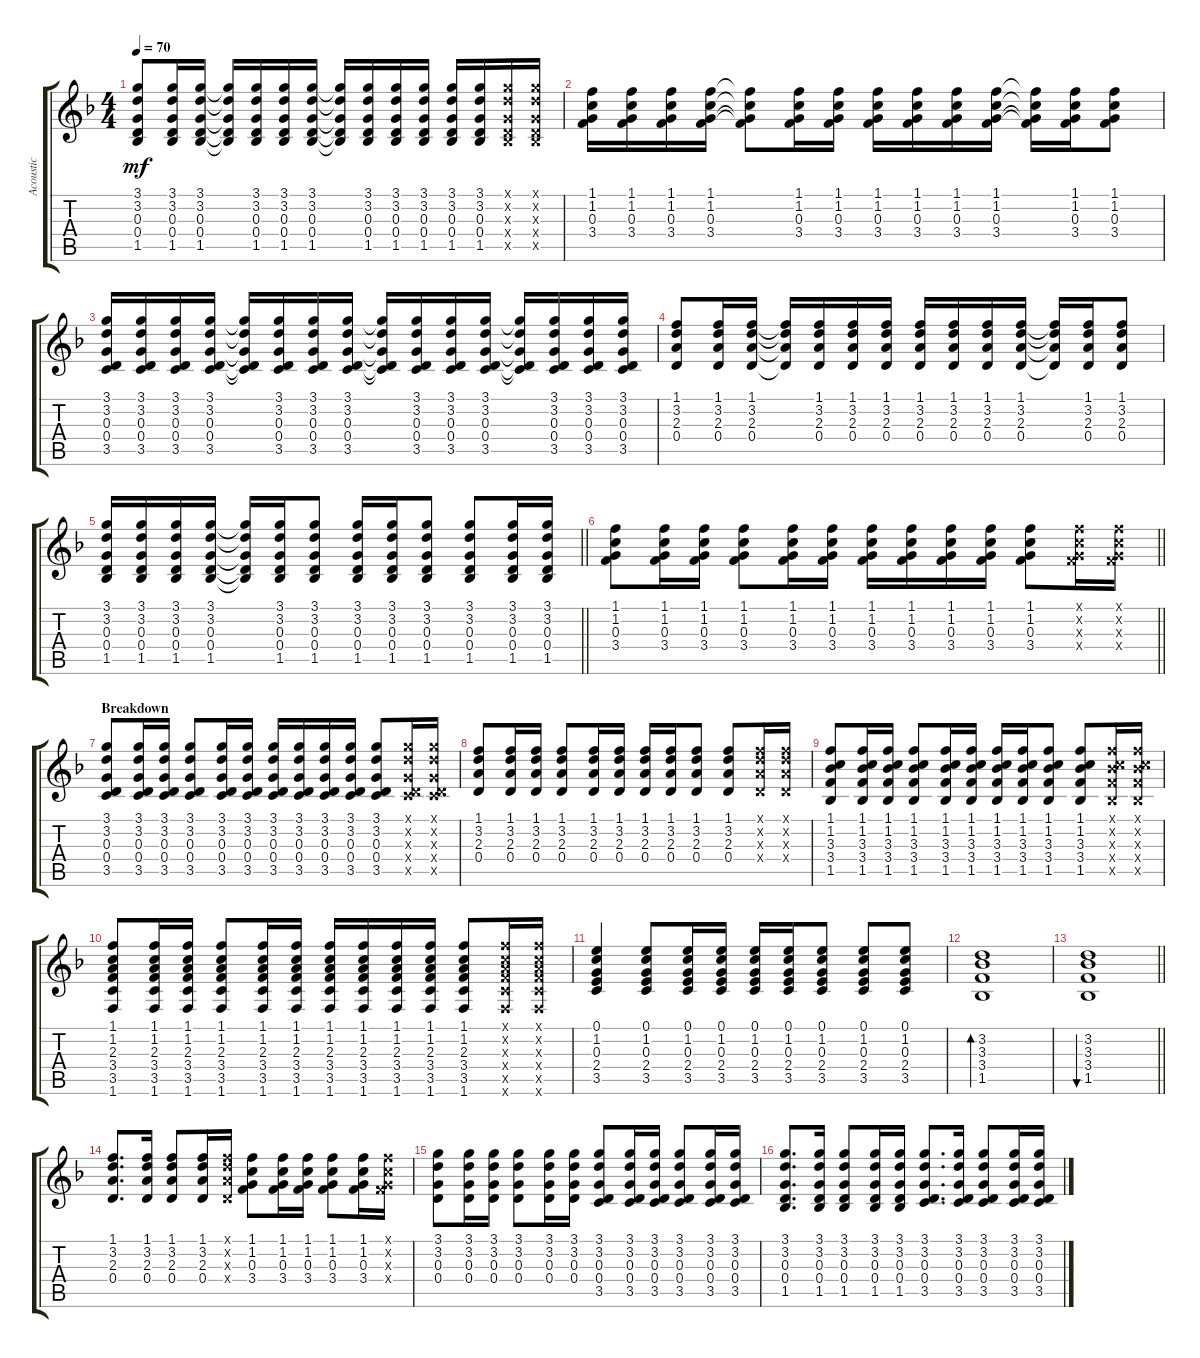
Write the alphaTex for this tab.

\track ("Acoustic" "Acoustic") {instrument acousticguitarsteel}
\staff {score tabs}
\tuning (E4 B3 G3 D3 A2 E2) {hide}
\ts (4 4)
\tempo 70
\clef g2
\ks f
(3.1 3.2 0.3 0.4 1.5).8{dy mf} (3.1 3.2 0.3 0.4 1.5).16 (3.1 3.2 0.3 0.4 1.5).16 (3.1{t} 3.2{t} 0.3{t} 0.4{t} 1.5{t}).16 (3.1 3.2 0.3 0.4 1.5).16 (3.1 3.2 0.3 0.4 1.5).16 (3.1 3.2 0.3 0.4 1.5).16 (3.1{t} 3.2{t} 0.3{t} 0.4{t} 1.5{t}).16 (3.1 3.2 0.3 0.4 1.5).16 (3.1 3.2 0.3 0.4 1.5).16 (3.1 3.2 0.3 0.4 1.5).16 (3.1 3.2 0.3 0.4 1.5).16 (3.1 3.2 0.3 0.4 1.5).16 (3.1{x} 3.2{x} 0.3{x} 0.4{x} 1.5{x}).16 (3.1{x} 3.2{x} 0.3{x} 0.4{x} 1.5{x}).16 |
(1.1 1.2 0.3 3.4).16 (1.1 1.2 0.3 3.4).16 (1.1 1.2 0.3 3.4).16 (1.1 1.2 0.3 3.4).16 (1.1{t} 1.2{t} 0.3{t} 3.4{t}).8 (1.1 1.2 0.3 3.4).16 (1.1 1.2 0.3 3.4).16 (1.1 1.2 0.3 3.4).16 (1.1 1.2 0.3 3.4).16 (1.1 1.2 0.3 3.4).16 (1.1 1.2 0.3 3.4).16 (1.1{t} 1.2{t} 0.3{t} 3.4{t}).16 (1.1 1.2 0.3 3.4).16 (1.1 1.2 0.3 3.4).8 |
(3.1 3.2 0.3 0.4 3.5).16 (3.1 3.2 0.3 0.4 3.5).16 (3.1 3.2 0.3 0.4 3.5).16 (3.1 3.2 0.3 0.4 3.5).16 (3.1{t} 3.2{t} 0.3{t} 0.4{t} 3.5{t}).16 (3.1 3.2 0.3 0.4 3.5).16 (3.1 3.2 0.3 0.4 3.5).16 (3.1 3.2 0.3 0.4 3.5).16 (3.1{t} 3.2{t} 0.3{t} 0.4{t} 3.5{t}).16 (3.1 3.2 0.3 0.4 3.5).16 (3.1 3.2 0.3 0.4 3.5).16 (3.1 3.2 0.3 0.4 3.5).16 (3.1{t} 3.2{t} 0.3{t} 0.4{t} 3.5{t}).16 (3.1 3.2 0.3 0.4 3.5).16 (3.1 3.2 0.3 0.4 3.5).16 (3.1 3.2 0.3 0.4 3.5).16 |
(1.1 3.2 2.3 0.4).8 (1.1 3.2 2.3 0.4).16 (1.1 3.2 2.3 0.4).16 (1.1{t} 3.2{t} 2.3{t} 0.4{t}).16 (1.1 3.2 2.3 0.4).16 (1.1 3.2 2.3 0.4).16 (1.1 3.2 2.3 0.4).16 (1.1 3.2 2.3 0.4).16 (1.1 3.2 2.3 0.4).16 (1.1 3.2 2.3 0.4).16 (1.1 3.2 2.3 0.4).16 (1.1{t} 3.2{t} 2.3{t} 0.4{t}).16 (1.1 3.2 2.3 0.4).16 (1.1 3.2 2.3 0.4).8 |
\barLineRight lightlight
(3.1 3.2 0.3 0.4 1.5).16 (3.1 3.2 0.3 0.4 1.5).16 (3.1 3.2 0.3 0.4 1.5).16 (3.1 3.2 0.3 0.4 1.5).16 (3.1{t} 3.2{t} 0.3{t} 0.4{t} 1.5{t}).16 (3.1 3.2 0.3 0.4 1.5).16 (3.1 3.2 0.3 0.4 1.5).8 (3.1 3.2 0.3 0.4 1.5).16 (3.1 3.2 0.3 0.4 1.5).16 (3.1 3.2 0.3 0.4 1.5).8 (3.1 3.2 0.3 0.4 1.5).8 (3.1 3.2 0.3 0.4 1.5).16 (3.1 3.2 0.3 0.4 1.5).16 |
\barLineRight lightlight
(1.1 1.2 0.3 3.4).8 (1.1 1.2 0.3 3.4).16 (1.1 1.2 0.3 3.4).16 (1.1 1.2 0.3 3.4).8 (1.1 1.2 0.3 3.4).16 (1.1 1.2 0.3 3.4).16 (1.1 1.2 0.3 3.4).16 (1.1 1.2 0.3 3.4).16 (1.1 1.2 0.3 3.4).16 (1.1 1.2 0.3 3.4).16 (1.1 1.2 0.3 3.4).8 (1.1{x} 1.2{x} 0.3{x} 3.4{x}).16 (1.1{x} 1.2{x} 0.3{x} 3.4{x}).16 |
\section ("" "Breakdown")
(3.1 3.2 0.3 0.4 3.5).8 (3.1 3.2 0.3 0.4 3.5).16 (3.1 3.2 0.3 0.4 3.5).16 (3.1 3.2 0.3 0.4 3.5).8 (3.1 3.2 0.3 0.4 3.5).16 (3.1 3.2 0.3 0.4 3.5).16 (3.1 3.2 0.3 0.4 3.5).16 (3.1 3.2 0.3 0.4 3.5).16 (3.1 3.2 0.3 0.4 3.5).16 (3.1 3.2 0.3 0.4 3.5).16 (3.1 3.2 0.3 0.4 3.5).8 (3.1{x} 3.2{x} 0.3{x} 0.4{x} 3.5{x}).16 (3.1{x} 3.2{x} 0.3{x} 0.4{x} 3.5{x}).16 |
(1.1 3.2 2.3 0.4).8 (1.1 3.2 2.3 0.4).16 (1.1 3.2 2.3 0.4).16 (1.1 3.2 2.3 0.4).8 (1.1 3.2 2.3 0.4).16 (1.1 3.2 2.3 0.4).16 (1.1 3.2 2.3 0.4).16 (1.1 3.2 2.3 0.4).16 (1.1 3.2 2.3 0.4).8 (1.1 3.2 2.3 0.4).8 (1.1{x} 3.2{x} 2.3{x} 0.4{x}).16 (1.1{x} 3.2{x} 2.3{x} 0.4{x}).16 |
(1.1 1.2 3.3 3.4 1.5).8 (1.1 1.2 3.3 3.4 1.5).16 (1.1 1.2 3.3 3.4 1.5).16 (1.1 1.2 3.3 3.4 1.5).8 (1.1 1.2 3.3 3.4 1.5).16 (1.1 1.2 3.3 3.4 1.5).16 (1.1 1.2 3.3 3.4 1.5).16 (1.1 1.2 3.3 3.4 1.5).16 (1.1 1.2 3.3 3.4 1.5).8 (1.1 1.2 3.3 3.4 1.5).8 (1.1{x} 1.2{x} 3.3{x} 3.4{x} 1.5{x}).16 (1.1{x} 1.2{x} 3.3{x} 3.4{x} 1.5{x}).16 |
(1.1 1.2 2.3 3.4 3.5 1.6).8 (1.1 1.2 2.3 3.4 3.5 1.6).16 (1.1 1.2 2.3 3.4 3.5 1.6).16 (1.1 1.2 2.3 3.4 3.5 1.6).8 (1.1 1.2 2.3 3.4 3.5 1.6).16 (1.1 1.2 2.3 3.4 3.5 1.6).16 (1.1 1.2 2.3 3.4 3.5 1.6).16 (1.1 1.2 2.3 3.4 3.5 1.6).16 (1.1 1.2 2.3 3.4 3.5 1.6).16 (1.1 1.2 2.3 3.4 3.5 1.6).16 (1.1 1.2 2.3 3.4 3.5 1.6).8 (1.1{x} 1.2{x} 2.3{x} 3.4{x} 3.5{x} 1.6{x}).16 (1.1{x} 1.2{x} 2.3{x} 3.4{x} 3.5{x} 1.6{x}).16 |
(0.1 1.2 0.3 2.4 3.5).4 (0.1 1.2 0.3 2.4 3.5).8 (0.1 1.2 0.3 2.4 3.5).16 (0.1 1.2 0.3 2.4 3.5).16 (0.1 1.2 0.3 2.4 3.5).16 (0.1 1.2 0.3 2.4 3.5).16 (0.1 1.2 0.3 2.4 3.5).8 (0.1 1.2 0.3 2.4 3.5).8 (0.1 1.2 0.3 2.4 3.5).8 |
(3.2 3.3 3.4 1.5).1{bd 240} |
\barLineRight lightlight
(3.2 3.3 3.4 1.5).1{bu 240} |
(1.1 3.2 2.3 0.4).8{d} (1.1 3.2 2.3 0.4).16 (1.1 3.2 2.3 0.4).8 (1.1 3.2 2.3 0.4).16 (1.1{x} 3.2{x} 2.3{x} 0.4{x}).16 (1.1 1.2 0.3 3.4).8 (1.1 1.2 0.3 3.4).16 (1.1 1.2 0.3 3.4).16 (1.1 1.2 0.3 3.4).8 (1.1 1.2 0.3 3.4).16 (1.1{x} 1.2{x} 0.3{x} 3.4{x}).16 |
(3.1 3.2 0.3 0.4).8 (3.1 3.2 0.3 0.4).16 (3.1 3.2 0.3 0.4).16 (3.1 3.2 0.3 0.4).8 (3.1 3.2 0.3 0.4).16 (3.1 3.2 0.3 0.4).16 (3.1 3.2 0.3 0.4 3.5).8 (3.1 3.2 0.3 0.4 3.5).16 (3.1 3.2 0.3 0.4 3.5).16 (3.1 3.2 0.3 0.4 3.5).8 (3.1 3.2 0.3 0.4 3.5).16 (3.1 3.2 0.3 0.4 3.5).16 |
(3.1 3.2 0.3 0.4 1.5).8{d} (3.1 3.2 0.3 0.4 1.5).16 (3.1 3.2 0.3 0.4 1.5).8 (3.1 3.2 0.3 0.4 1.5).16 (3.1 3.2 0.3 0.4 1.5).16 (3.1 3.2 0.3 0.4 3.5).8{d} (3.1 3.2 0.3 0.4 3.5).16 (3.1 3.2 0.3 0.4 3.5).8 (3.1 3.2 0.3 0.4 3.5).16 (3.1 3.2 0.3 0.4 3.5).16
